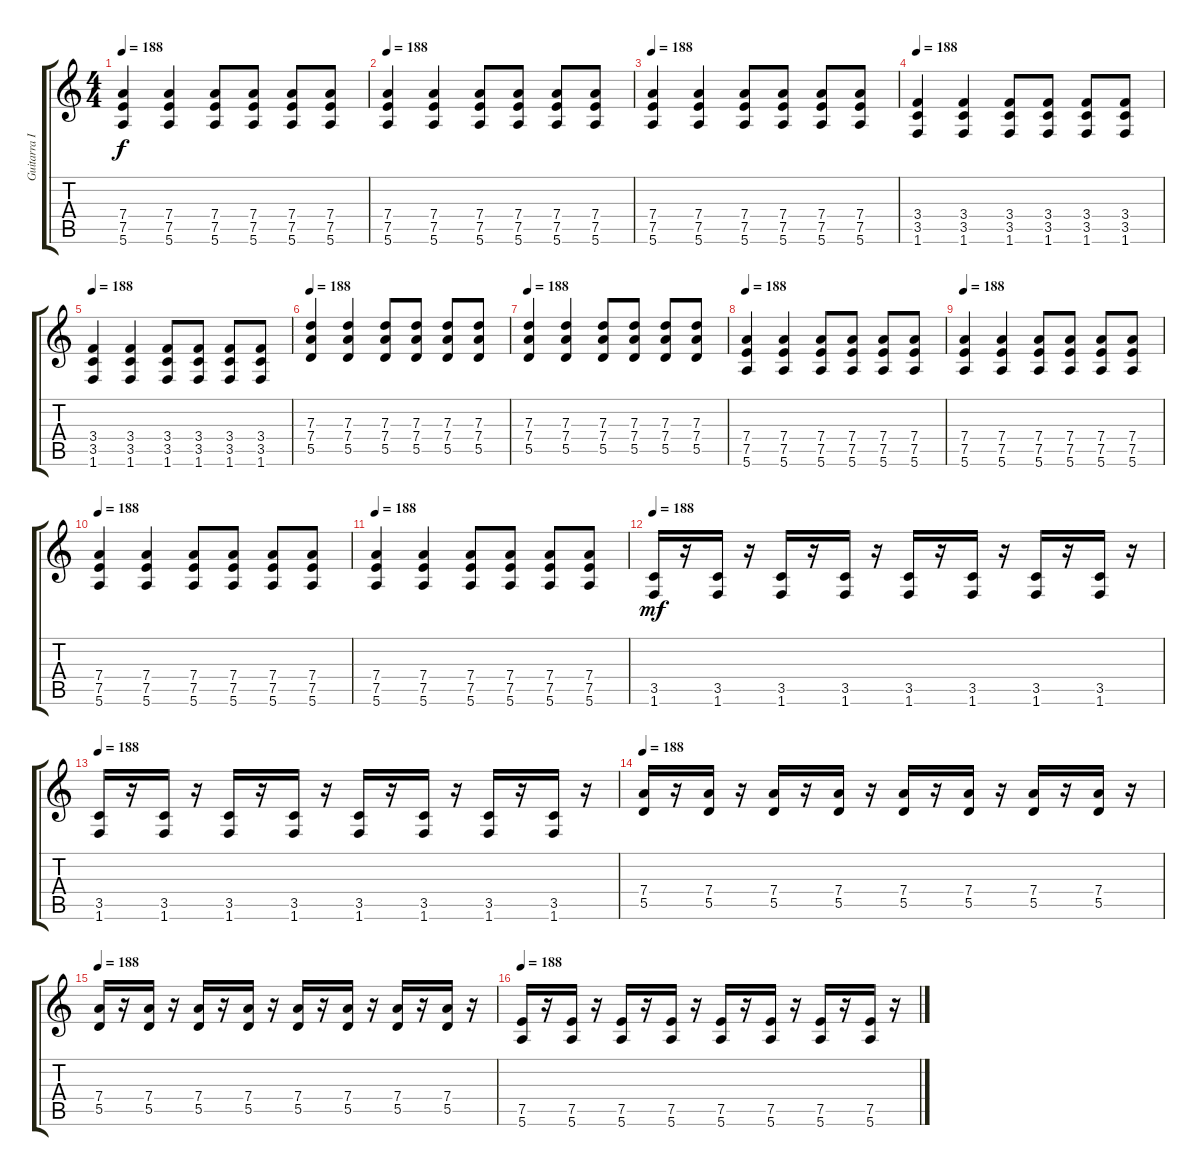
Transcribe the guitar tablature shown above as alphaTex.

\track ("Guitarra II" "Guitarra I") {instrument distortionguitar}
\staff {score tabs}
\tuning (E4 B3 G3 D3 A2 E2) {hide}
\ts (4 4)
\tempo 188
\clef g2
\ks c
(7.4 7.5 5.6).4{dy f} (7.4 7.5 5.6).4 (7.4 7.5 5.6).8 (7.4 7.5 5.6).8 (7.4 7.5 5.6).8 (7.4 7.5 5.6).8 |
\tempo 188
(7.4 7.5 5.6).4 (7.4 7.5 5.6).4 (7.4 7.5 5.6).8 (7.4 7.5 5.6).8 (7.4 7.5 5.6).8 (7.4 7.5 5.6).8 |
\tempo 188
(7.4 7.5 5.6).4 (7.4 7.5 5.6).4 (7.4 7.5 5.6).8 (7.4 7.5 5.6).8 (7.4 7.5 5.6).8 (7.4 7.5 5.6).8 |
\tempo 188
(3.4 3.5 1.6).4 (3.4 3.5 1.6).4 (3.4 3.5 1.6).8 (3.4 3.5 1.6).8 (3.4 3.5 1.6).8 (3.4 3.5 1.6).8 |
\tempo 188
(3.4 3.5 1.6).4 (3.4 3.5 1.6).4 (3.4 3.5 1.6).8 (3.4 3.5 1.6).8 (3.4 3.5 1.6).8 (3.4 3.5 1.6).8 |
\tempo 188
(7.3 7.4 5.5).4 (7.3 7.4 5.5).4 (7.3 7.4 5.5).8 (7.3 7.4 5.5).8 (7.3 7.4 5.5).8 (7.3 7.4 5.5).8 |
\tempo 188
(7.3 7.4 5.5).4 (7.3 7.4 5.5).4 (7.3 7.4 5.5).8 (7.3 7.4 5.5).8 (7.3 7.4 5.5).8 (7.3 7.4 5.5).8 |
\tempo 188
(7.4 7.5 5.6).4 (7.4 7.5 5.6).4 (7.4 7.5 5.6).8 (7.4 7.5 5.6).8 (7.4 7.5 5.6).8 (7.4 7.5 5.6).8 |
\tempo 188
(7.4 7.5 5.6).4 (7.4 7.5 5.6).4 (7.4 7.5 5.6).8 (7.4 7.5 5.6).8 (7.4 7.5 5.6).8 (7.4 7.5 5.6).8 |
\tempo 188
(7.4 7.5 5.6).4 (7.4 7.5 5.6).4 (7.4 7.5 5.6).8 (7.4 7.5 5.6).8 (7.4 7.5 5.6).8 (7.4 7.5 5.6).8 |
\tempo 188
(7.4 7.5 5.6).4 (7.4 7.5 5.6).4 (7.4 7.5 5.6).8 (7.4 7.5 5.6).8 (7.4 7.5 5.6).8 (7.4 7.5 5.6).8 |
\tempo 188
(3.5 1.6).16{dy mf} r.16 (3.5 1.6).16 r.16 (3.5 1.6).16 r.16 (3.5 1.6).16 r.16 (3.5 1.6).16 r.16 (3.5 1.6).16 r.16 (3.5 1.6).16 r.16 (3.5 1.6).16 r.16 |
\tempo 188
(3.5 1.6).16 r.16 (3.5 1.6).16 r.16 (3.5 1.6).16 r.16 (3.5 1.6).16 r.16 (3.5 1.6).16 r.16 (3.5 1.6).16 r.16 (3.5 1.6).16 r.16 (3.5 1.6).16 r.16 |
\tempo 188
(7.4 5.5).16 r.16 (7.4 5.5).16 r.16 (7.4 5.5).16 r.16 (7.4 5.5).16 r.16 (7.4 5.5).16 r.16 (7.4 5.5).16 r.16 (7.4 5.5).16 r.16 (7.4 5.5).16 r.16 |
\tempo 188
(7.4 5.5).16 r.16 (7.4 5.5).16 r.16 (7.4 5.5).16 r.16 (7.4 5.5).16 r.16 (7.4 5.5).16 r.16 (7.4 5.5).16 r.16 (7.4 5.5).16 r.16 (7.4 5.5).16 r.16 |
\tempo 188
(7.5 5.6).16 r.16 (7.5 5.6).16 r.16 (7.5 5.6).16 r.16 (7.5 5.6).16 r.16 (7.5 5.6).16 r.16 (7.5 5.6).16 r.16 (7.5 5.6).16 r.16 (7.5 5.6).16 r.16
